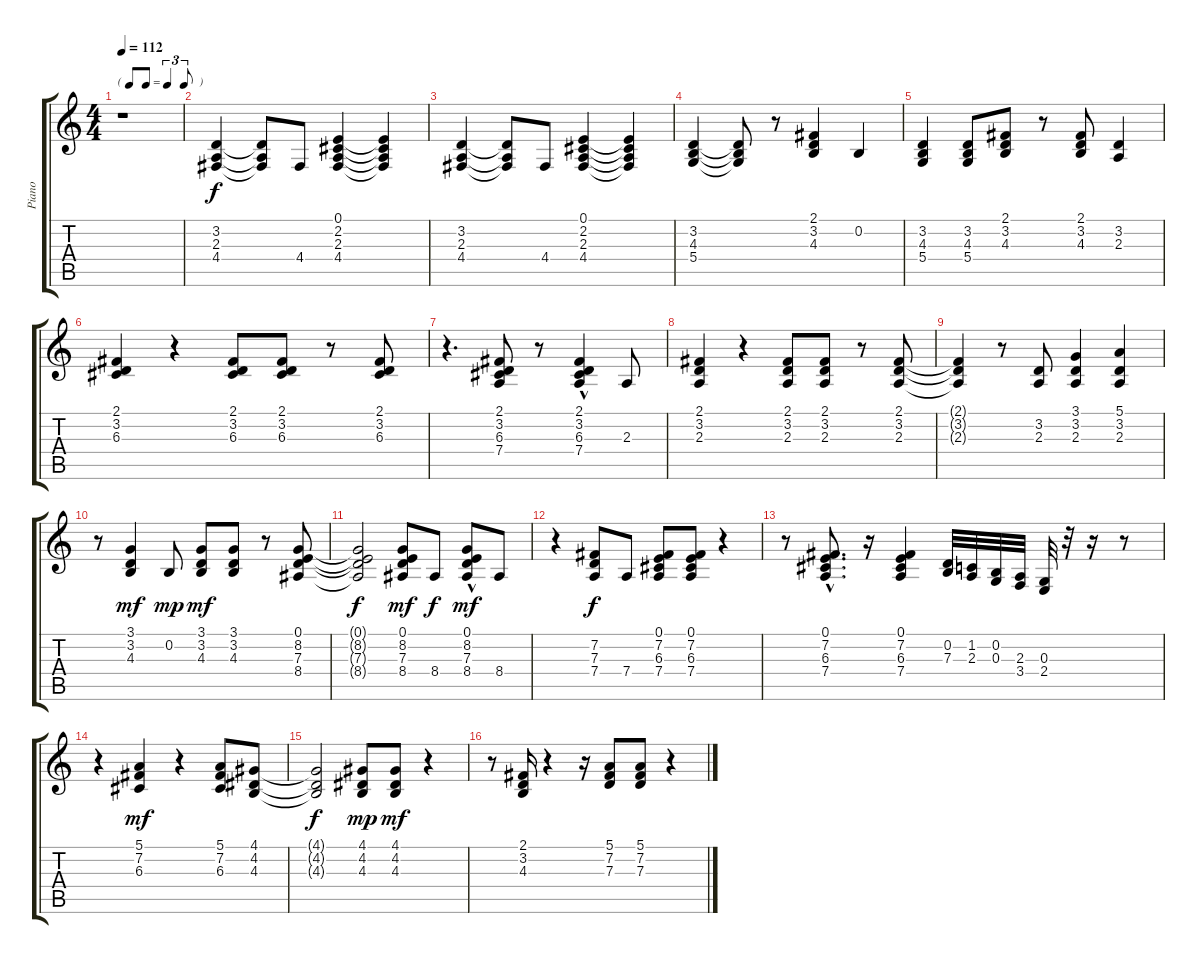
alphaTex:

\track ("Piano" "Piano") {instrument acousticgrandpiano}
\staff {score tabs}
\tuning (E4 B3 G3 D3 A2 E2) {hide}
\ts (4 4)
\tf triplet8th
\tempo 112
\clef g2
\ks c
r.1{dy mf} |
(3.2 2.3 4.4).4{dy f} (3.2{t} 2.3{t} 4.4{t}).8 4.4.8 (0.1 2.2 2.3 4.4).4 (0.1{t} 2.2{t} 2.3{t} 4.4{t}).4 |
(3.2 2.3 4.4).4 (3.2{t} 2.3{t} 4.4{t}).8 4.4.8 (0.1 2.2 2.3 4.4).4 (0.1{t} 2.2{t} 2.3{t} 4.4{t}).4 |
(3.2 4.3 5.4).4 (3.2{t} 4.3{t} 5.4{t}).8 r.8 (2.1 3.2 4.3).4 0.2.4 |
(3.2 4.3 5.4).4 (3.2 4.3 5.4).8 (2.1 3.2 4.3).8 r.8 (2.1 3.2 4.3).8 (3.2 2.3).4 |
(2.1 3.2 6.3).4 r.4 (2.1 3.2 6.3).8 (2.1 3.2 6.3).8 r.8 (2.1 3.2 6.3).8 |
r.4{d} (2.1 3.2 6.3 7.4).8 r.8 (2.1 3.2 6.3{hac} 7.4{hac}).4 2.3.8 |
(2.1 3.2 2.3).4 r.4 (2.1 3.2 2.3).8 (2.1 3.2 2.3).8 r.8 (2.1 3.2 2.3).8 |
(2.1{t} 3.2{t} 2.3{t}).4 r.8 (3.2 2.3).8 (3.1 3.2 2.3).4 (5.1 3.2 2.3).4 |
r.8 (3.1 3.2 4.3).4{dy mf} 0.2.8{dy mp} (3.1 3.2 4.3).8{dy mf} (3.1 3.2 4.3).8 r.8 (0.1 8.2 7.3 8.4).8 |
(0.1{t} 8.2{t} 7.3{t} 8.4{t}).2{dy f} (0.1 8.2 7.3 8.4).8{dy mf} 8.4.8{dy f} (0.1 8.2{hac} 7.3 8.4{hac}).8{dy mf} 8.4.8 |
r.4 (7.2 7.3 7.4).8{dy f} 7.4.8 (0.1 7.2 6.3 7.4).8 (0.1 7.2 6.3 7.4).8 r.4 |
r.8 (0.1{hac} 7.2{hac} 6.3 7.4{hac}).8{d} r.16 (0.1 7.2 6.3 7.4).4 (0.2 7.3).32 (1.2 2.3).32 (0.2 0.3).32 (2.3 3.4).32 (0.3 2.4).32 r.32 r.16 r.8 |
r.4 (5.1 7.2 6.3).4{dy mf} r.4 (5.1 7.2 6.3).8 (4.1 4.2 4.3).8 |
(4.1{t} 4.2{t} 4.3{t}).2{dy f} (4.1 4.2 4.3).8{dy mp} (4.1 4.2 4.3).8{dy mf} r.4 |
r.8 (2.1 3.2 4.3).16 r.4 r.16 (5.1 7.2 7.3).8 (5.1 7.2 7.3).8 r.4
